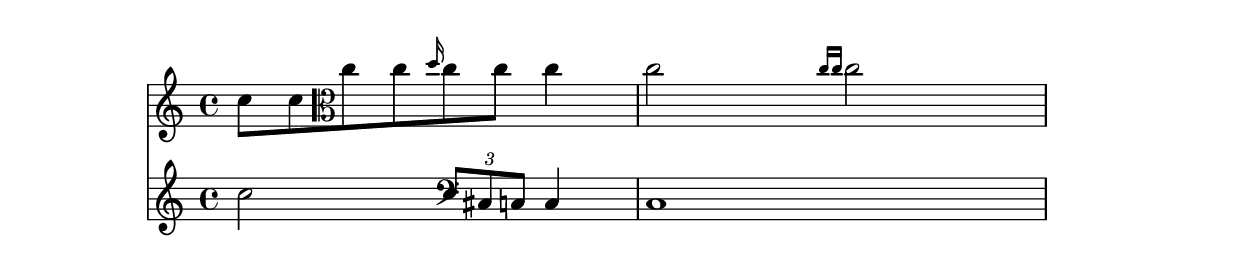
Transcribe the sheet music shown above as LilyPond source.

%% Do not edit this file; it is auto-generated from LSR http://lsr.dsi.unimi.it
%% This file is in the public domain.
\version "2.12.3"

\header {
  lsrtags = "tweaks-and-overrides, spacing"

  texidoc = "
If @code{strict-note-spacing} is set spacing of notes is not influenced
by bars or clefs within a system. Rather, they are placed just before
the note that occurs at the same time. This may cause collisions. 

"
  doctitle = "Proportional strict notespacing"
} % begin verbatim

\relative c'' <<
  \override Score.SpacingSpanner #'strict-note-spacing = ##t 
  \set Score.proportionalNotationDuration = #(ly:make-moment 1 16)
  \new Staff {
    c8[ c \clef alto c c \grace { d16 } c8 c] c4
    c2 \grace { c16[ c16] } c2
  }
  \new Staff {
    c2 \times 2/3 { c8 \clef bass cis,, c } c4
    c1
  }
>>

